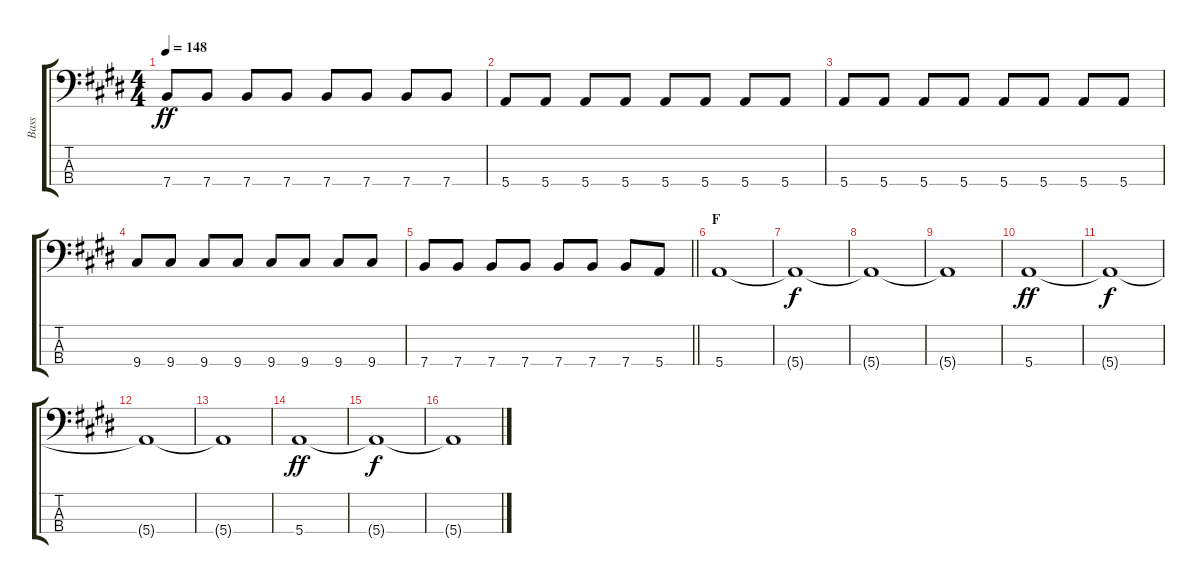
\track ("Bass" "Bass") {instrument electricbasspick}
\staff {score tabs}
\tuning (G2 D2 A1 E1) {hide}
\ts (4 4)
\tempo 148
\clef f4
\ks e
7.4.8{dy ff} 7.4.8 7.4.8 7.4.8 7.4.8 7.4.8 7.4.8 7.4.8 |
5.4.8 5.4.8 5.4.8 5.4.8 5.4.8 5.4.8 5.4.8 5.4.8 |
5.4.8 5.4.8 5.4.8 5.4.8 5.4.8 5.4.8 5.4.8 5.4.8 |
9.4.8 9.4.8 9.4.8 9.4.8 9.4.8 9.4.8 9.4.8 9.4.8 |
\barLineRight lightlight
7.4.8 7.4.8 7.4.8 7.4.8 7.4.8 7.4.8 7.4.8 5.4.8 |
\section ("" "F")
5.4.1 |
5.4{t}.1{dy f} |
5.4{t}.1 |
5.4{t}.1 |
5.4.1{dy ff} |
5.4{t}.1{dy f} |
5.4{t}.1 |
5.4{t}.1 |
5.4.1{dy ff} |
5.4{t}.1{dy f} |
5.4{t}.1
